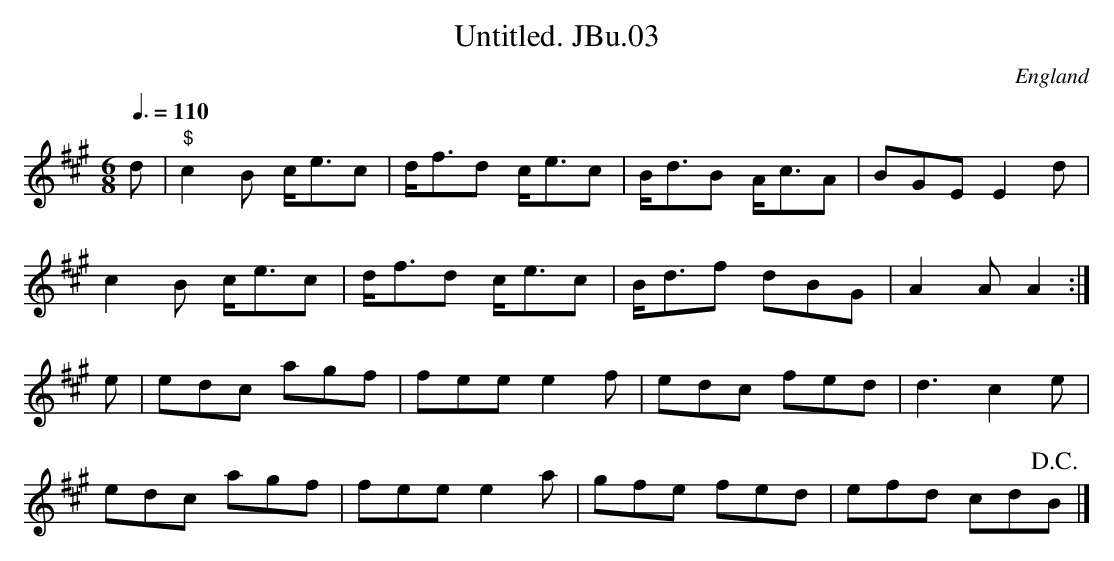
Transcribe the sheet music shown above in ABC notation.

X:1
T:Untitled. JBu.03
O:England
M:6/8
L:1/8
Q:3/8=110
K:A major
d|"$"c2B c<ec|d<fd c<ec|B<dB A<cA|BGEE2d|
c2B c<ec|d<fd c<ec|B<df dBG|A2AA2:|
e|edc agf|fee e2f|edc fed|d3c2e|
edc agf|feee2a|gfe fed|efd cd!D.C.!B|]
